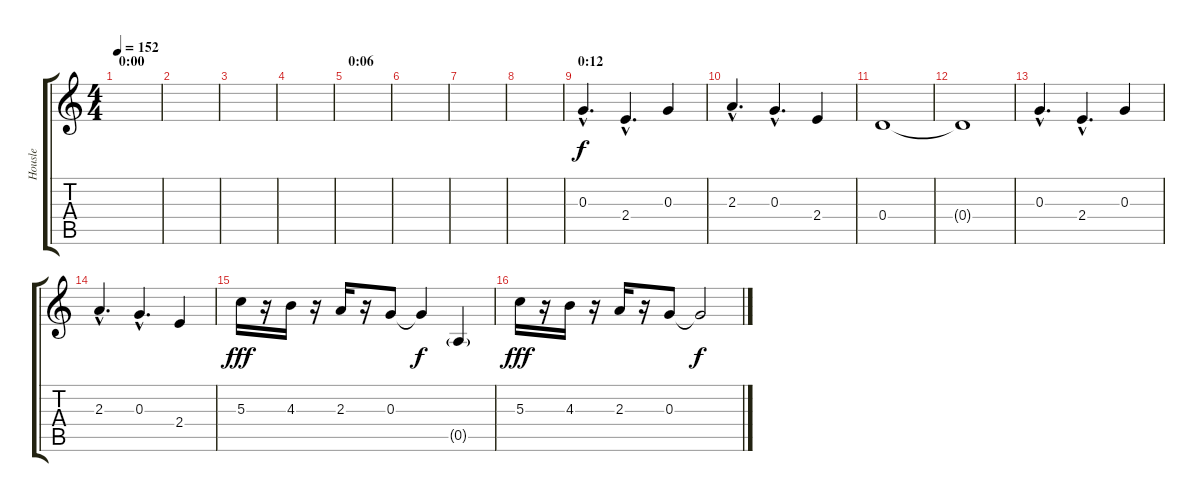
\track ("Housle" "Housle") {instrument violin}
\staff {score tabs}
\tuning (E5 B4 G4 D4 A3 E3) {hide}
\ts (4 4)
\section ("" "0:00")
\tempo 152
\clef g2
\ks c
|
|
|
|
\section ("" "0:06")
|
|
|
|
\section ("" "0:12")
0.3{hac}.4{d} 2.4{hac}.4{d} 0.3.4 |
2.3{hac}.4{d} 0.3{hac}.4{d} 2.4.4 |
0.4.1 |
0.4{t}.1 |
0.3{hac}.4{d} 2.4{hac}.4{d} 0.3.4 |
2.3{hac}.4{d} 0.3{hac}.4{d} 2.4.4 |
5.3.16{dy fff} r.16 4.3.16 r.16 2.3.16 r.16 0.3.8 0.3{t}.4{dy f} 0.5{g}.4 |
5.3.16{dy fff} r.16 4.3.16 r.16 2.3.16 r.16 0.3.8 0.3{t}.2{dy f}
